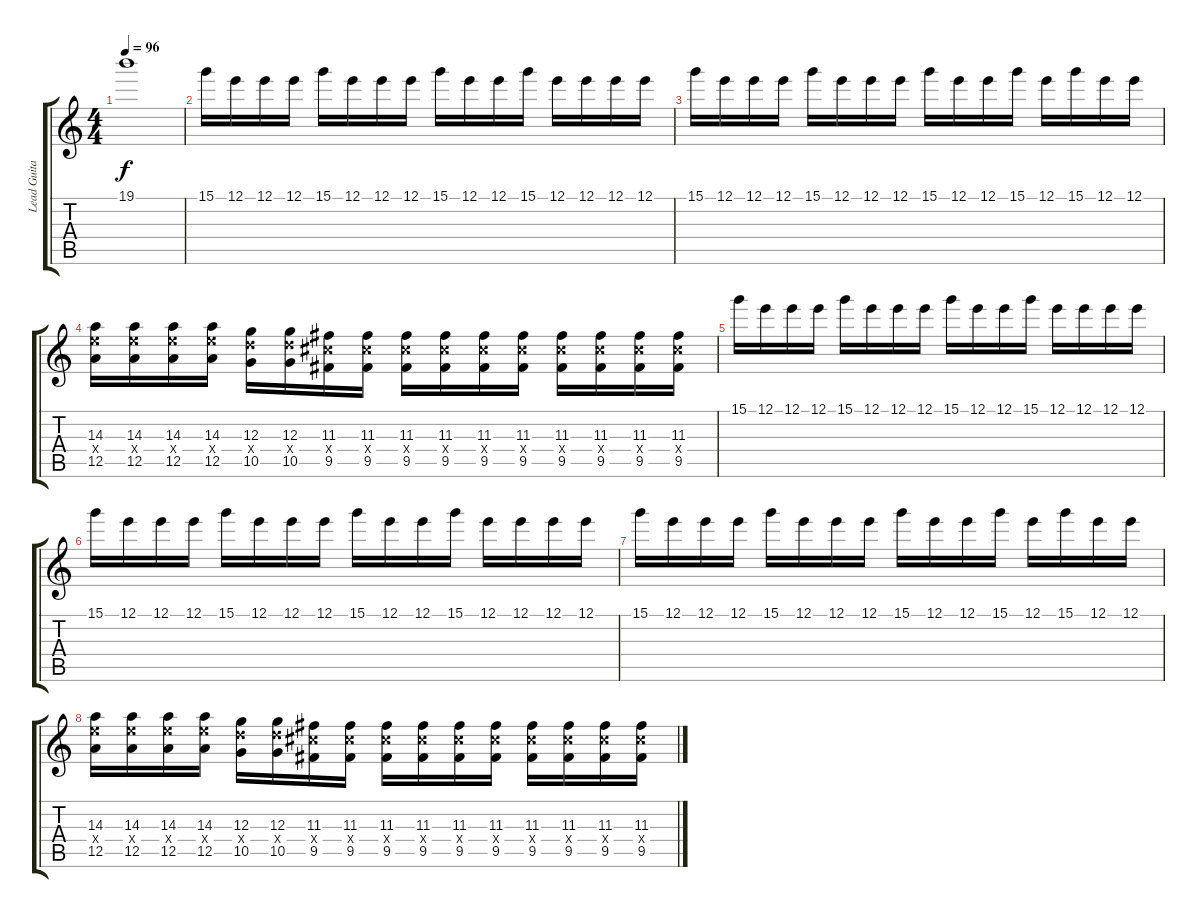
\track ("Lead Guitar" "Lead Guita") {instrument distortionguitar}
\staff {score tabs}
\tuning (E4 B3 G3 D3 A2 D2) {hide}
\ts (4 4)
\tempo 96
\clef g2
\ks c
19.1.1{dy f} |
15.1.16 12.1.16 12.1.16 12.1.16 15.1.16 12.1.16 12.1.16 12.1.16 15.1.16 12.1.16 12.1.16 15.1.16 12.1.16 12.1.16 12.1.16 12.1.16 |
15.1.16 12.1.16 12.1.16 12.1.16 15.1.16 12.1.16 12.1.16 12.1.16 15.1.16 12.1.16 12.1.16 15.1.16 12.1.16 15.1.16 12.1.16 12.1.16 |
(14.3 14.4{x} 12.5).16 (14.3 14.4{x} 12.5).16 (14.3 14.4{x} 12.5).16 (14.3 14.4{x} 12.5).16 (12.3 12.4{x} 10.5).16 (12.3 12.4{x} 10.5).16 (11.3 11.4{x} 9.5).16 (11.3 11.4{x} 9.5).16 (11.3 11.4{x} 9.5).16 (11.3 11.4{x} 9.5).16 (11.3 11.4{x} 9.5).16 (11.3 11.4{x} 9.5).16 (11.3 11.4{x} 9.5).16 (11.3 11.4{x} 9.5).16 (11.3 11.4{x} 9.5).16 (11.3 11.4{x} 9.5).16 |
15.1.16 12.1.16 12.1.16 12.1.16 15.1.16 12.1.16 12.1.16 12.1.16 15.1.16 12.1.16 12.1.16 15.1.16 12.1.16 12.1.16 12.1.16 12.1.16 |
15.1.16 12.1.16 12.1.16 12.1.16 15.1.16 12.1.16 12.1.16 12.1.16 15.1.16 12.1.16 12.1.16 15.1.16 12.1.16 12.1.16 12.1.16 12.1.16 |
15.1.16 12.1.16 12.1.16 12.1.16 15.1.16 12.1.16 12.1.16 12.1.16 15.1.16 12.1.16 12.1.16 15.1.16 12.1.16 15.1.16 12.1.16 12.1.16 |
(14.3 14.4{x} 12.5).16 (14.3 14.4{x} 12.5).16 (14.3 14.4{x} 12.5).16 (14.3 14.4{x} 12.5).16 (12.3 12.4{x} 10.5).16 (12.3 12.4{x} 10.5).16 (11.3 11.4{x} 9.5).16 (11.3 11.4{x} 9.5).16 (11.3 11.4{x} 9.5).16 (11.3 11.4{x} 9.5).16 (11.3 11.4{x} 9.5).16 (11.3 11.4{x} 9.5).16 (11.3 11.4{x} 9.5).16 (11.3 11.4{x} 9.5).16 (11.3 11.4{x} 9.5).16 (11.3 11.4{x} 9.5).16
